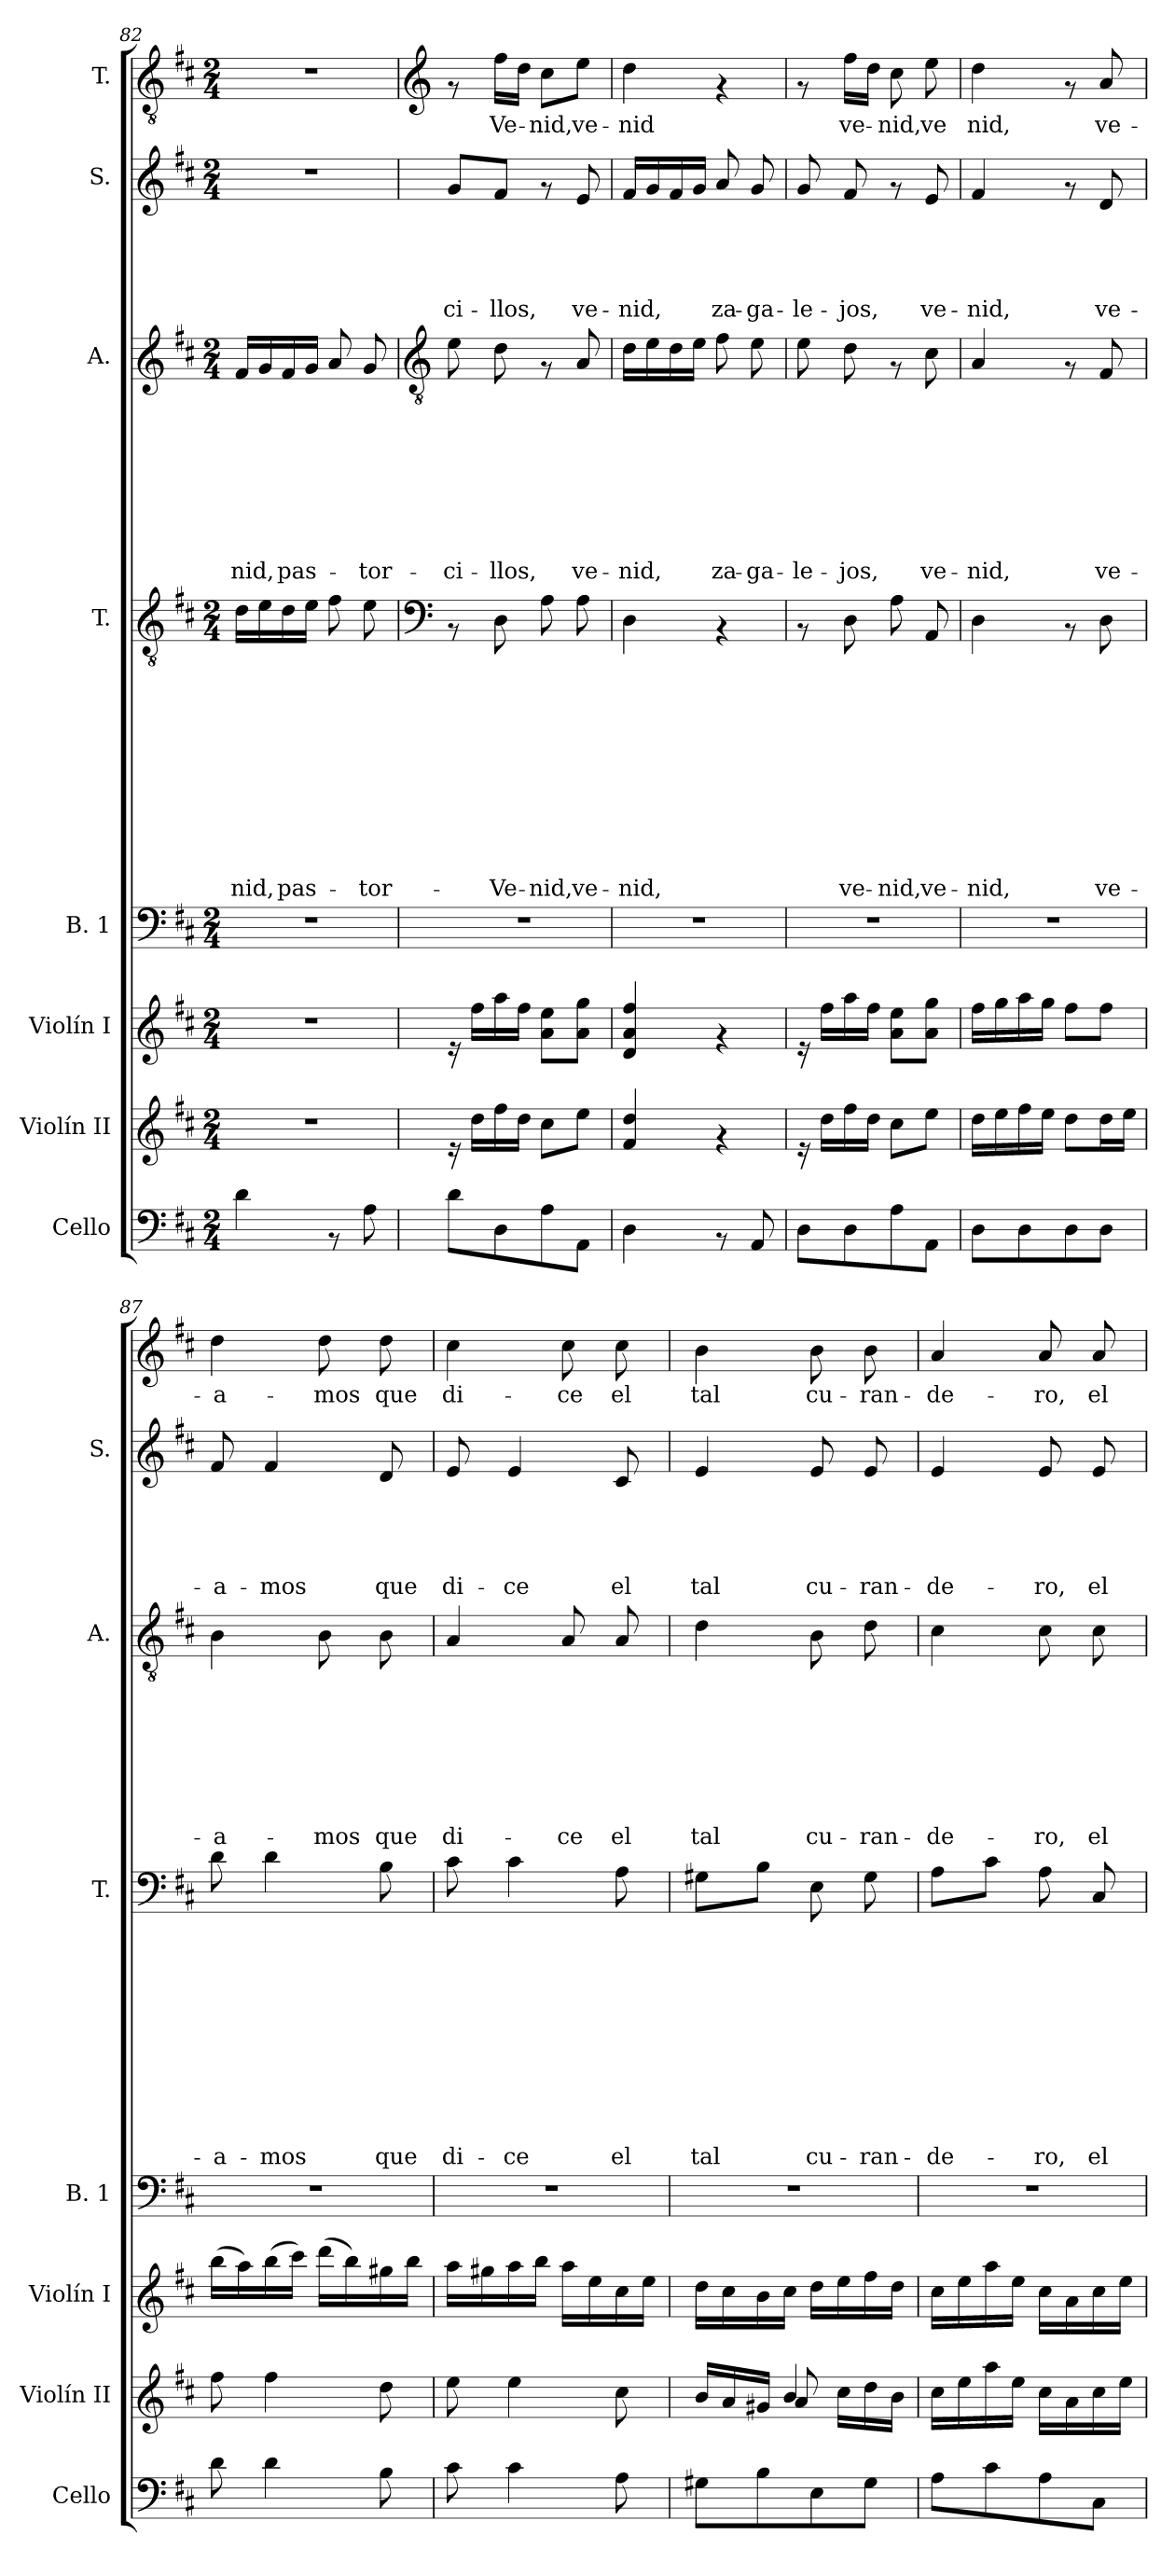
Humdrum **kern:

**kern	**kern	**kern	**kern	**kern	**text	**text	**text	**text	**text	**text	**text	**text	**text	**text	**text	**kern	**text	**text	**text	**text	**text	**text	**text	**text	**kern	**text	**text	**text	**text	**text	**kern	**text
*part8	*part7	*part6	*part5	*part4	*part4	*part4	*part4	*part4	*part4	*part4	*part4	*part4	*part4	*part4	*part4	*part3	*part3	*part3	*part3	*part3	*part3	*part3	*part3	*part3	*part2	*part2	*part2	*part2	*part2	*part2	*part1	*part1
*staff8	*staff7	*staff6	*staff5	*staff4	*staff4	*staff4	*staff4	*staff4	*staff4	*staff4	*staff4	*staff4	*staff4	*staff4	*staff4	*staff3	*staff3	*staff3	*staff3	*staff3	*staff3	*staff3	*staff3	*staff3	*staff2	*staff2	*staff2	*staff2	*staff2	*staff2	*staff1	*staff1
*I"Cello	*I"Violín II	*I"Violín I	*I"B. 1	*I"T.	*	*	*	*	*	*	*	*	*	*	*	*I"A.	*	*	*	*	*	*	*	*	*I"S.	*	*	*	*	*	*I"T.	*
*I'Cello	*I'Violín II	*I'Violín I	*I'B. 1	*I'T.	*	*	*	*	*	*	*	*	*	*	*	*I'A.	*	*	*	*	*	*	*	*	*I'S.	*	*	*	*	*	*	*
*clefF4	*clefG2	*clefG2	*clefF4	*clefGv2	*	*	*	*	*	*	*	*	*	*	*	*clefG2	*	*	*	*	*	*	*	*	*clefG2	*	*	*	*	*	*clefGv2	*
*k[f#c#]	*k[f#c#]	*k[f#c#]	*k[f#c#]	*k[f#c#]	*	*	*	*	*	*	*	*	*	*	*	*k[f#c#]	*	*	*	*	*	*	*	*	*k[f#c#]	*	*	*	*	*	*k[f#c#]	*
*D:	*D:	*D:	*D:	*D:	*	*	*	*	*	*	*	*	*	*	*	*D:	*	*	*	*	*	*	*	*	*D:	*	*	*	*	*	*D:	*
*M2/4	*M2/4	*M2/4	*M2/4	*M2/4	*	*	*	*	*	*	*	*	*	*	*	*M2/4	*	*	*	*	*	*	*	*	*M2/4	*	*	*	*	*	*M2/4	*
=82	=82	=82	=82	=82	=82	=82	=82	=82	=82	=82	=82	=82	=82	=82	=82	=82	=82	=82	=82	=82	=82	=82	=82	=82	=82	=82	=82	=82	=82	=82	=82	=82
!	!	!	!	!	!	!	!	!	!	!	!	!	!	!	!LO:LY:b	!	!	!	!	!	!	!	!	!LO:LY:b	!	!	!	!	!	!	!	!
4d\	2r	2r	2r	16d\LL	.	.	.	.	.	.	.	.	.	.	-nid,	16f#/LL	.	.	.	.	.	.	.	-nid,	2r	.	.	.	.	.	2r	.
.	.	.	.	16e\	.	.	.	.	.	.	.	.	.	.	.	16g/	.	.	.	.	.	.	.	.	.	.	.	.	.	.	.	.
!	!	!	!	!	!	!	!	!	!	!	!	!	!	!	!LO:LY:b	!	!	!	!	!	!	!	!	!LO:LY:b	!	!	!	!	!	!	!	!
.	.	.	.	16d\	.	.	.	.	.	.	.	.	.	.	pas-	16f#/	.	.	.	.	.	.	.	pas-	.	.	.	.	.	.	.	.
.	.	.	.	16e\JJ	.	.	.	.	.	.	.	.	.	.	.	16g/JJ	.	.	.	.	.	.	.	.	.	.	.	.	.	.	.	.
8rAA	.	.	.	8f#\	.	.	.	.	.	.	.	.	.	.	.	8a/	.	.	.	.	.	.	.	.	.	.	.	.	.	.	.	.
!	!	!	!	!	!	!	!	!	!	!	!	!	!	!	!LO:LY:b	!	!	!	!	!	!	!	!	!LO:LY:b	!	!	!	!	!	!	!	!
8A\	.	.	.	8e\	.	.	.	.	.	.	.	.	.	.	-tor-	8g/	.	.	.	.	.	.	.	-tor-	.	.	.	.	.	.	.	.
!!LO:LB:g=z
=83	=83	=83	=83	=83	=83	=83	=83	=83	=83	=83	=83	=83	=83	=83	=83	=83	=83	=83	=83	=83	=83	=83	=83	=83	=83	=83	=83	=83	=83	=83	=83	=83
*	*	*	*	*clefF4	*	*	*	*	*	*	*	*	*	*	*	*clefGv2	*	*	*	*	*	*	*	*	*	*	*	*	*	*	*clefG2	*
!	!	!	!	!	!	!	!	!	!	!	!	!	!	!	!	!	!	!	!	!	!	!	!	!LO:LY:b	!	!	!	!	!	!LO:LY:b	!	!
8d\L	16re	16re	2r	8rAA	.	.	.	.	.	.	.	.	.	.	.	8e\	.	.	.	.	.	.	.	-ci-	8g/L	.	.	.	.	ci-	8rf	.
.	16dd\LL	16ff#\LL	.	.	.	.	.	.	.	.	.	.	.	.	.	.	.	.	.	.	.	.	.	.	.	.	.	.	.	.	.	.
!	!	!	!	!	!	!	!	!	!	!	!	!	!	!	!LO:LY:b	!	!	!	!	!	!	!	!	!LO:LY:b	!	!	!	!	!	!LO:LY:b	!	!LO:LY:b
8D\	16ff#\	16aa\	.	8D\	.	.	.	.	.	.	.	.	.	.	-Ve-	8d\	.	.	.	.	.	.	.	-llos,	8f#/J	.	.	.	.	-llos,	16ff#\LL	Ve-
.	16dd\JJ	16ff#\JJ	.	.	.	.	.	.	.	.	.	.	.	.	.	.	.	.	.	.	.	.	.	.	.	.	.	.	.	.	16dd\JJ	.
!	!	!	!	!	!	!	!	!	!	!	!	!	!	!	!LO:LY:b	!	!	!	!	!	!	!	!	!	!	!	!	!	!	!	!	!LO:LY:b
8A\	8cc#\L	8a\ 8ee\L	.	8A\	.	.	.	.	.	.	.	.	.	.	-nid,	8rF	.	.	.	.	.	.	.	.	8rf	.	.	.	.	.	8cc#\L	-nid,
!	!	!	!	!	!	!	!	!	!	!	!	!	!	!	!LO:LY:b	!	!	!	!	!	!	!	!	!LO:LY:b	!	!	!	!	!	!LO:LY:b	!	!LO:LY:b
8AA\J	8ee\J	8a\ 8gg\J	.	8A\	.	.	.	.	.	.	.	.	.	.	ve-	8A/	.	.	.	.	.	.	.	ve-	8e/	.	.	.	.	ve-	8ee\J	ve-
=84	=84	=84	=84	=84	=84	=84	=84	=84	=84	=84	=84	=84	=84	=84	=84	=84	=84	=84	=84	=84	=84	=84	=84	=84	=84	=84	=84	=84	=84	=84	=84	=84
!	!	!	!	!	!	!	!	!	!	!	!	!	!	!	!LO:LY:b	!	!	!	!	!	!	!	!	!LO:LY:b	!	!	!	!	!	!LO:LY:b	!	!LO:LY:b
4D\	4f#/ 4dd/	4d/ 4a/ 4ff#/	2r	4D\	.	.	.	.	.	.	.	.	.	.	-nid,	16d\LL	.	.	.	.	.	.	.	-nid,	16f#/LL	.	.	.	.	-nid,	4dd\	-nid
.	.	.	.	.	.	.	.	.	.	.	.	.	.	.	.	16e\	.	.	.	.	.	.	.	.	16g/	.	.	.	.	.	.	.
.	.	.	.	.	.	.	.	.	.	.	.	.	.	.	.	16d\	.	.	.	.	.	.	.	.	16f#/	.	.	.	.	.	.	.
.	.	.	.	.	.	.	.	.	.	.	.	.	.	.	.	16e\JJ	.	.	.	.	.	.	.	.	16g/JJ	.	.	.	.	.	.	.
!	!	!	!	!	!	!	!	!	!	!	!	!	!	!	!	!	!	!	!	!	!	!	!	!LO:LY:b	!	!	!	!	!	!LO:LY:b	!	!
8rAA	4rf	4rf	.	4rAA	.	.	.	.	.	.	.	.	.	.	.	8f#\	.	.	.	.	.	.	.	za-	8a/	.	.	.	.	za-	4rf	.
!	!	!	!	!	!	!	!	!	!	!	!	!	!	!	!	!	!	!	!	!	!	!	!	!LO:LY:b	!	!	!	!	!	!LO:LY:b	!	!
8AA/	.	.	.	.	.	.	.	.	.	.	.	.	.	.	.	8e\	.	.	.	.	.	.	.	-ga-	8g/	.	.	.	.	-ga-	.	.
=85	=85	=85	=85	=85	=85	=85	=85	=85	=85	=85	=85	=85	=85	=85	=85	=85	=85	=85	=85	=85	=85	=85	=85	=85	=85	=85	=85	=85	=85	=85	=85	=85
!	!	!	!	!	!	!	!	!	!	!	!	!	!	!	!	!	!	!	!	!	!	!	!	!LO:LY:b	!	!	!	!	!	!LO:LY:b	!	!
8D\L	16re	16re	2r	8rAA	.	.	.	.	.	.	.	.	.	.	.	8e\	.	.	.	.	.	.	.	-le-	8g/	.	.	.	.	-le-	8rf	.
.	16dd\LL	16ff#\LL	.	.	.	.	.	.	.	.	.	.	.	.	.	.	.	.	.	.	.	.	.	.	.	.	.	.	.	.	.	.
!	!	!	!	!	!	!	!	!	!	!	!	!	!	!	!LO:LY:b	!	!	!	!	!	!	!	!	!LO:LY:b	!	!	!	!	!	!LO:LY:b	!	!LO:LY:b
8D\	16ff#\	16aa\	.	8D\	.	.	.	.	.	.	.	.	.	.	ve-	8d\	.	.	.	.	.	.	.	-jos,	8f#/	.	.	.	.	-jos,	16ff#\LL	ve-
.	16dd\JJ	16ff#\JJ	.	.	.	.	.	.	.	.	.	.	.	.	.	.	.	.	.	.	.	.	.	.	.	.	.	.	.	.	16dd\JJ	.
!	!	!	!	!	!	!	!	!	!	!	!	!	!	!	!LO:LY:b	!	!	!	!	!	!	!	!	!	!	!	!	!	!	!	!	!LO:LY:b
8A\	8cc#\L	8a\ 8ee\L	.	8A\	.	.	.	.	.	.	.	.	.	.	-nid,	8rF	.	.	.	.	.	.	.	.	8rf	.	.	.	.	.	8cc#\	-nid,
!	!	!	!	!	!	!	!	!	!	!	!	!	!	!	!LO:LY:b	!	!	!	!	!	!	!	!	!LO:LY:b	!	!	!	!	!	!LO:LY:b	!	!LO:LY:b
8AA\J	8ee\J	8a\ 8gg\J	.	8AA/	.	.	.	.	.	.	.	.	.	.	ve-	8c#\	.	.	.	.	.	.	.	ve-	8e/	.	.	.	.	ve-	8ee\	ve
=86	=86	=86	=86	=86	=86	=86	=86	=86	=86	=86	=86	=86	=86	=86	=86	=86	=86	=86	=86	=86	=86	=86	=86	=86	=86	=86	=86	=86	=86	=86	=86	=86
!	!	!	!	!	!	!	!	!	!	!	!	!	!	!	!LO:LY:b	!	!	!	!	!	!	!	!	!LO:LY:b	!	!	!	!	!	!LO:LY:b	!	!LO:LY:b
8D\L	16dd\LL	16ff#\LL	2r	4D\	.	.	.	.	.	.	.	.	.	.	-nid,	4A/	.	.	.	.	.	.	.	-nid,	4f#/	.	.	.	.	-nid,	4dd\	nid,
.	16ee\	16gg\	.	.	.	.	.	.	.	.	.	.	.	.	.	.	.	.	.	.	.	.	.	.	.	.	.	.	.	.	.	.
8D\	16ff#\	16aa\	.	.	.	.	.	.	.	.	.	.	.	.	.	.	.	.	.	.	.	.	.	.	.	.	.	.	.	.	.	.
.	16ee\JJ	16gg\JJ	.	.	.	.	.	.	.	.	.	.	.	.	.	.	.	.	.	.	.	.	.	.	.	.	.	.	.	.	.	.
8D\	8dd\L	8ff#\L	.	8rAA	.	.	.	.	.	.	.	.	.	.	.	8rF	.	.	.	.	.	.	.	.	8rf	.	.	.	.	.	8rf	.
!	!	!	!	!	!	!	!	!	!	!	!	!	!	!	!LO:LY:b	!	!	!	!	!	!	!	!	!LO:LY:b	!	!	!	!	!	!LO:LY:b	!	!LO:LY:b
8D\J	16dd\L	8ff#\J	.	8D\	.	.	.	.	.	.	.	.	.	.	ve-	8F#/	.	.	.	.	.	.	.	ve-	8d/	.	.	.	.	ve-	8a/	ve-
.	16ee\JJ	.	.	.	.	.	.	.	.	.	.	.	.	.	.	.	.	.	.	.	.	.	.	.	.	.	.	.	.	.	.	.
=87	=87	=87	=87	=87	=87	=87	=87	=87	=87	=87	=87	=87	=87	=87	=87	=87	=87	=87	=87	=87	=87	=87	=87	=87	=87	=87	=87	=87	=87	=87	=87	=87
!	!	!	!	!	!	!	!	!	!	!	!	!	!	!	!LO:LY:b	!	!	!	!	!	!	!	!	!LO:LY:b	!	!	!	!	!	!LO:LY:b	!	!LO:LY:b
8d\	8ff#\	(<16bb\LL	2r	8d\	.	.	.	.	.	.	.	.	.	.	-a-	4B\	.	.	.	.	.	.	.	-a-	8f#/	.	.	.	.	-a-	4dd\	-a-
.	.	16aa\)	.	.	.	.	.	.	.	.	.	.	.	.	.	.	.	.	.	.	.	.	.	.	.	.	.	.	.	.	.	.
!	!	!	!	!	!	!	!	!	!	!	!	!	!	!	!LO:LY:b	!	!	!	!	!	!	!	!	!	!	!	!	!	!	!LO:LY:b	!	!
4d\	4ff#\	(<16bb\	.	4d\	.	.	.	.	.	.	.	.	.	.	-mos	.	.	.	.	.	.	.	.	.	4f#/	.	.	.	.	-mos	.	.
.	.	16ccc#\JJ)	.	.	.	.	.	.	.	.	.	.	.	.	.	.	.	.	.	.	.	.	.	.	.	.	.	.	.	.	.	.
!	!	!	!	!	!	!	!	!	!	!	!	!	!	!	!	!	!	!	!	!	!	!	!	!LO:LY:b	!	!	!	!	!	!	!	!LO:LY:b
.	.	(<16ddd\LL	.	.	.	.	.	.	.	.	.	.	.	.	.	8B\	.	.	.	.	.	.	.	-mos	.	.	.	.	.	.	8dd\	-mos
.	.	16bb\)	.	.	.	.	.	.	.	.	.	.	.	.	.	.	.	.	.	.	.	.	.	.	.	.	.	.	.	.	.	.
!	!	!	!	!	!	!	!	!	!	!	!	!	!	!	!LO:LY:b	!	!	!	!	!	!	!	!	!LO:LY:b	!	!	!	!	!	!LO:LY:b	!	!LO:LY:b
8B\	8dd\	16gg#X\	.	8B\	.	.	.	.	.	.	.	.	.	.	que	8B\	.	.	.	.	.	.	.	que	8d/	.	.	.	.	que	8dd\	que
.	.	16bb\JJ	.	.	.	.	.	.	.	.	.	.	.	.	.	.	.	.	.	.	.	.	.	.	.	.	.	.	.	.	.	.
!!LO:PB:g=z
=88	=88	=88	=88	=88	=88	=88	=88	=88	=88	=88	=88	=88	=88	=88	=88	=88	=88	=88	=88	=88	=88	=88	=88	=88	=88	=88	=88	=88	=88	=88	=88	=88
!	!	!	!	!	!	!	!	!	!	!	!	!	!	!	!LO:LY:b	!	!	!	!	!	!	!	!	!LO:LY:b	!	!	!	!	!	!LO:LY:b	!	!LO:LY:b
8c#\	8ee\	16aa\LL	2r	8c#\	.	.	.	.	.	.	.	.	.	.	di-	4A/	.	.	.	.	.	.	.	di-	8e/	.	.	.	.	di-	4cc#\	di-
.	.	16gg#X\	.	.	.	.	.	.	.	.	.	.	.	.	.	.	.	.	.	.	.	.	.	.	.	.	.	.	.	.	.	.
!	!	!	!	!	!	!	!	!	!	!	!	!	!	!	!LO:LY:b	!	!	!	!	!	!	!	!	!	!	!	!	!	!	!LO:LY:b	!	!
4c#\	4ee\	16aa\	.	4c#\	.	.	.	.	.	.	.	.	.	.	-ce	.	.	.	.	.	.	.	.	.	4e/	.	.	.	.	-ce	.	.
.	.	16bb\JJ	.	.	.	.	.	.	.	.	.	.	.	.	.	.	.	.	.	.	.	.	.	.	.	.	.	.	.	.	.	.
!	!	!	!	!	!	!	!	!	!	!	!	!	!	!	!	!	!	!	!	!	!	!	!	!LO:LY:b	!	!	!	!	!	!	!	!LO:LY:b
.	.	16aa\LL	.	.	.	.	.	.	.	.	.	.	.	.	.	8A/	.	.	.	.	.	.	.	-ce	.	.	.	.	.	.	8cc#\	-ce
.	.	16ee\	.	.	.	.	.	.	.	.	.	.	.	.	.	.	.	.	.	.	.	.	.	.	.	.	.	.	.	.	.	.
!	!	!	!	!	!	!	!	!	!	!	!	!	!	!	!LO:LY:b	!	!	!	!	!	!	!	!	!LO:LY:b	!	!	!	!	!	!LO:LY:b	!	!LO:LY:b
8A\	8cc#\	16cc#\	.	8A\	.	.	.	.	.	.	.	.	.	.	el	8A/	.	.	.	.	.	.	.	el	8c#/	.	.	.	.	el	8cc#\	el
.	.	16ee\JJ	.	.	.	.	.	.	.	.	.	.	.	.	.	.	.	.	.	.	.	.	.	.	.	.	.	.	.	.	.	.
=89	=89	=89	=89	=89	=89	=89	=89	=89	=89	=89	=89	=89	=89	=89	=89	=89	=89	=89	=89	=89	=89	=89	=89	=89	=89	=89	=89	=89	=89	=89	=89	=89
*	*^	*	*	*	*	*	*	*	*	*	*	*	*	*	*	*	*	*	*	*	*	*	*	*	*	*	*	*	*	*	*	*
!	!	!	!	!	!	!	!	!	!	!	!	!	!	!	!	!LO:LY:b	!	!	!	!	!	!	!	!	!LO:LY:b	!	!	!	!	!	!LO:LY:b	!	!LO:LY:b
8G#X\L	16b/LL	8.ryy	16dd\LL	2r	8G#X\L	.	.	.	.	.	.	.	.	.	.	tal	4d\	.	.	.	.	.	.	.	tal	4e/	.	.	.	.	tal	4b\	tal
.	16a/	.	16cc#\	.	.	.	.	.	.	.	.	.	.	.	.	.	.	.	.	.	.	.	.	.	.	.	.	.	.	.	.	.	.
8B\	16g#X/JJ	.	16b\	.	8B\J	.	.	.	.	.	.	.	.	.	.	.	.	.	.	.	.	.	.	.	.	.	.	.	.	.	.	.	.
.	4b/	8a/	16cc#\JJ	.	.	.	.	.	.	.	.	.	.	.	.	.	.	.	.	.	.	.	.	.	.	.	.	.	.	.	.	.	.
!	!	!	!	!	!	!	!	!	!	!	!	!	!	!	!	!LO:LY:b	!	!	!	!	!	!	!	!	!LO:LY:b	!	!	!	!	!	!LO:LY:b	!	!LO:LY:b
8E\	.	.	16dd\LL	.	8E\	.	.	.	.	.	.	.	.	.	.	cu-	8B\	.	.	.	.	.	.	.	cu-	8e/	.	.	.	.	cu-	8b\	cu-
.	.	16cc#\LL	16ee\	.	.	.	.	.	.	.	.	.	.	.	.	.	.	.	.	.	.	.	.	.	.	.	.	.	.	.	.	.	.
!	!	!	!	!	!	!	!	!	!	!	!	!	!	!	!	!LO:LY:b	!	!	!	!	!	!	!	!	!LO:LY:b	!	!	!	!	!	!LO:LY:b	!	!LO:LY:b
8G#\J	.	16dd\	16ff#\	.	8G#\	.	.	.	.	.	.	.	.	.	.	-ran-	8d\	.	.	.	.	.	.	.	-ran-	8e/	.	.	.	.	-ran-	8b\	-ran-
.	16ryy	16b\JJ	16dd\JJ	.	.	.	.	.	.	.	.	.	.	.	.	.	.	.	.	.	.	.	.	.	.	.	.	.	.	.	.	.	.
=90	=90	=90	=90	=90	=90	=90	=90	=90	=90	=90	=90	=90	=90	=90	=90	=90	=90	=90	=90	=90	=90	=90	=90	=90	=90	=90	=90	=90	=90	=90	=90	=90	=90
!	!	!	!	!	!	!	!	!	!	!	!	!	!	!	!	!LO:LY:b	!	!	!	!	!	!	!	!	!LO:LY:b	!	!	!	!	!	!LO:LY:b	!	!LO:LY:b
*	*v	*v	*	*	*	*	*	*	*	*	*	*	*	*	*	*	*	*	*	*	*	*	*	*	*	*	*	*	*	*	*	*	*
8A\L	16cc#\LL	16cc#\LL	2r	8A\L	.	.	.	.	.	.	.	.	.	.	-de-	4c#\	.	.	.	.	.	.	.	-de-	4e/	.	.	.	.	-de-	4a/	-de-
.	16ee\	16ee\	.	.	.	.	.	.	.	.	.	.	.	.	.	.	.	.	.	.	.	.	.	.	.	.	.	.	.	.	.	.
8c#\	16aa\	16aa\	.	8c#\J	.	.	.	.	.	.	.	.	.	.	.	.	.	.	.	.	.	.	.	.	.	.	.	.	.	.	.	.
.	16ee\JJ	16ee\JJ	.	.	.	.	.	.	.	.	.	.	.	.	.	.	.	.	.	.	.	.	.	.	.	.	.	.	.	.	.	.
!	!	!	!	!	!	!	!	!	!	!	!	!	!	!	!LO:LY:b	!	!	!	!	!	!	!	!	!LO:LY:b	!	!	!	!	!	!LO:LY:b	!	!LO:LY:b
8A\	16cc#\LL	16cc#\LL	.	8A\	.	.	.	.	.	.	.	.	.	.	-ro,	8c#\	.	.	.	.	.	.	.	-ro,	8e/	.	.	.	.	-ro,	8a/	-ro,
.	16a\	16a\	.	.	.	.	.	.	.	.	.	.	.	.	.	.	.	.	.	.	.	.	.	.	.	.	.	.	.	.	.	.
!	!	!	!	!	!	!	!	!	!	!	!	!	!	!	!LO:LY:b	!	!	!	!	!	!	!	!	!LO:LY:b	!	!	!	!	!	!LO:LY:b	!	!LO:LY:b
8C#\J	16cc#\	16cc#\	.	8C#/	.	.	.	.	.	.	.	.	.	.	el	8c#\	.	.	.	.	.	.	.	el	8e/	.	.	.	.	el	8a/	el
.	16ee\JJ	16ee\JJ	.	.	.	.	.	.	.	.	.	.	.	.	.	.	.	.	.	.	.	.	.	.	.	.	.	.	.	.	.	.
=	=	=	=	=	=	=	=	=	=	=	=	=	=	=	=	=	=	=	=	=	=	=	=	=	=	=	=	=	=	=	=	=
*-	*-	*-	*-	*-	*-	*-	*-	*-	*-	*-	*-	*-	*-	*-	*-	*-	*-	*-	*-	*-	*-	*-	*-	*-	*-	*-	*-	*-	*-	*-	*-	*-
